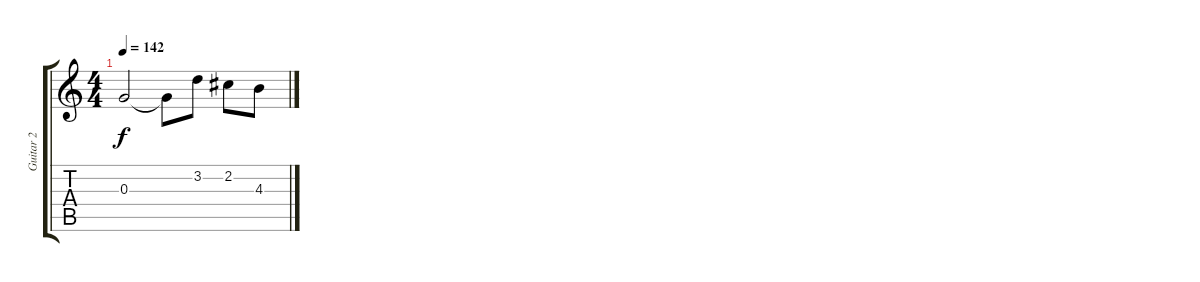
\track ("Guitar 2" "Guitar 2") {instrument electricguitarclean}
\staff {score tabs}
\tuning (E4 B3 G3 D3 A2 E2) {hide}
\ts (4 4)
\tempo 142
\clef g2
\ks c
0.3{t}.2{dy f} 0.3{t}.8 3.2.8 2.2.8 4.3.8
